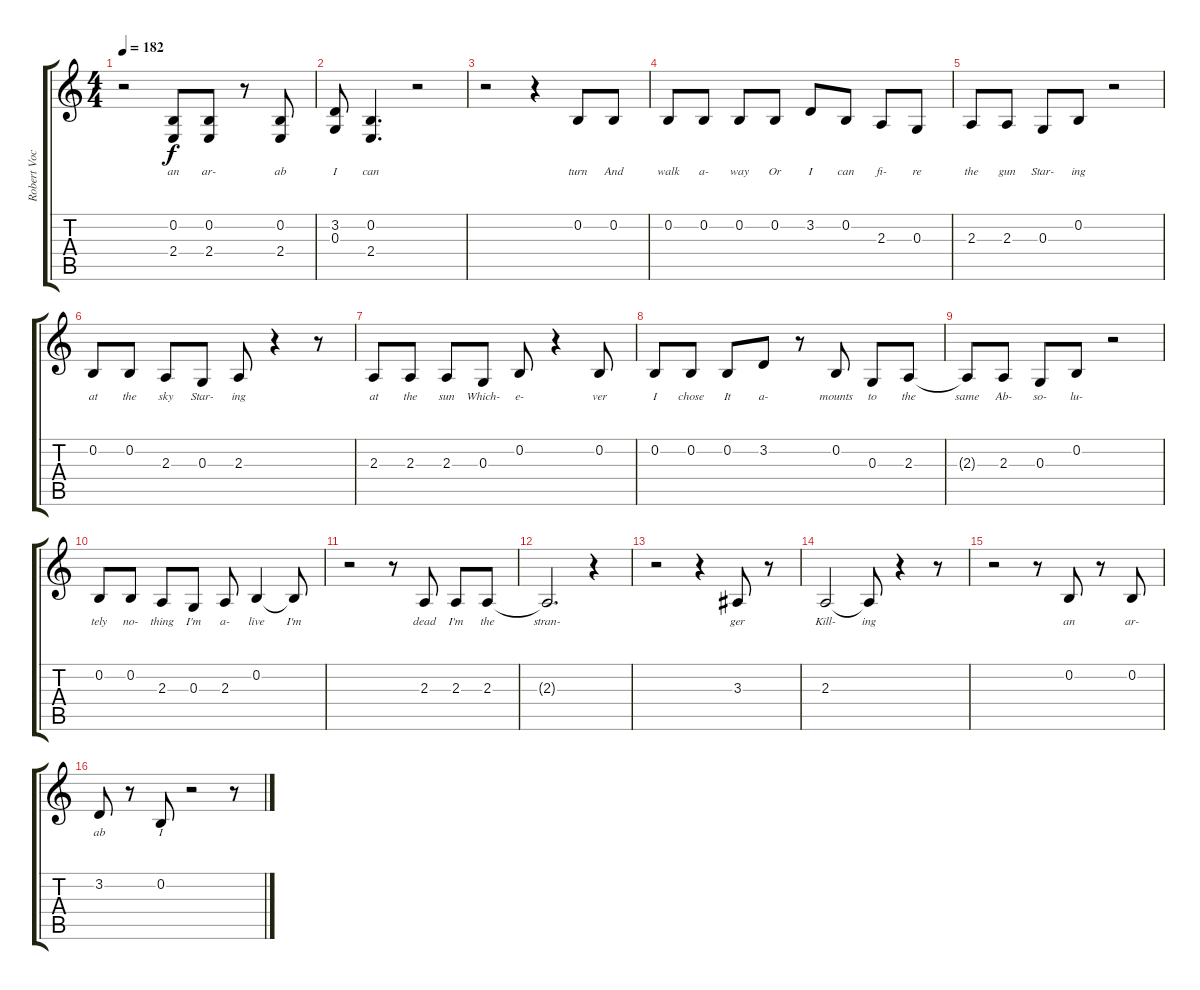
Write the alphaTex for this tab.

\track ("Robert Vocal" "Robert Voc") {instrument lead6voice}
\staff {score tabs}
\tuning (E4 B3 G3 D3 A2 E2) {hide}
\ts (4 4)
\tempo 182
\clef g2
\ks c
r.2{dy f} (0.2 2.4).8{lyrics (0 "an") lyrics (1 "") lyrics (2 "") lyrics (3 "") lyrics (4 "")} (0.2 2.4).8{lyrics (0 "ar-") lyrics (1 "") lyrics (2 "") lyrics (3 "") lyrics (4 "")} r.8 (0.2 2.4).8{lyrics (0 "ab") lyrics (1 "") lyrics (2 "") lyrics (3 "") lyrics (4 "")} |
(3.2 0.3).8{lyrics (0 "I") lyrics (1 "") lyrics (2 "") lyrics (3 "") lyrics (4 "")} (0.2 2.4).4{d lyrics (0 "can") lyrics (1 "") lyrics (2 "") lyrics (3 "") lyrics (4 "")} r.2 |
r.2 r.4 0.2.8{lyrics (0 "turn") lyrics (1 "") lyrics (2 "") lyrics (3 "") lyrics (4 "")} 0.2.8{lyrics (0 "And") lyrics (1 "") lyrics (2 "") lyrics (3 "") lyrics (4 "")} |
0.2.8{lyrics (0 "walk") lyrics (1 "") lyrics (2 "") lyrics (3 "") lyrics (4 "")} 0.2.8{lyrics (0 "a-") lyrics (1 "") lyrics (2 "") lyrics (3 "") lyrics (4 "")} 0.2.8{lyrics (0 "way") lyrics (1 "") lyrics (2 "") lyrics (3 "") lyrics (4 "")} 0.2.8{lyrics (0 "Or") lyrics (1 "") lyrics (2 "") lyrics (3 "") lyrics (4 "")} 3.2.8{lyrics (0 "I") lyrics (1 "") lyrics (2 "") lyrics (3 "") lyrics (4 "")} 0.2.8{lyrics (0 "can") lyrics (1 "") lyrics (2 "") lyrics (3 "") lyrics (4 "")} 2.3.8{lyrics (0 "fi-") lyrics (1 "") lyrics (2 "") lyrics (3 "") lyrics (4 "")} 0.3.8{lyrics (0 "re") lyrics (1 "") lyrics (2 "") lyrics (3 "") lyrics (4 "")} |
2.3.8{lyrics (0 "the") lyrics (1 "") lyrics (2 "") lyrics (3 "") lyrics (4 "")} 2.3.8{lyrics (0 "gun") lyrics (1 "") lyrics (2 "") lyrics (3 "") lyrics (4 "")} 0.3.8{lyrics (0 "Star-") lyrics (1 "") lyrics (2 "") lyrics (3 "") lyrics (4 "")} 0.2.8{lyrics (0 "ing") lyrics (1 "") lyrics (2 "") lyrics (3 "") lyrics (4 "")} r.2 |
0.2.8{lyrics (0 "at") lyrics (1 "") lyrics (2 "") lyrics (3 "") lyrics (4 "")} 0.2.8{lyrics (0 "the") lyrics (1 "") lyrics (2 "") lyrics (3 "") lyrics (4 "")} 2.3.8{lyrics (0 "sky") lyrics (1 "") lyrics (2 "") lyrics (3 "") lyrics (4 "")} 0.3.8{lyrics (0 "Star-") lyrics (1 "") lyrics (2 "") lyrics (3 "") lyrics (4 "")} 2.3.8{lyrics (0 "ing") lyrics (1 "") lyrics (2 "") lyrics (3 "") lyrics (4 "")} r.4 r.8 |
2.3.8{lyrics (0 "at") lyrics (1 "") lyrics (2 "") lyrics (3 "") lyrics (4 "")} 2.3.8{lyrics (0 "the") lyrics (1 "") lyrics (2 "") lyrics (3 "") lyrics (4 "")} 2.3.8{lyrics (0 "sun") lyrics (1 "") lyrics (2 "") lyrics (3 "") lyrics (4 "")} 0.3.8{lyrics (0 "Which-") lyrics (1 "") lyrics (2 "") lyrics (3 "") lyrics (4 "")} 0.2.8{lyrics (0 "e-") lyrics (1 "") lyrics (2 "") lyrics (3 "") lyrics (4 "")} r.4 0.2.8{lyrics (0 "ver") lyrics (1 "") lyrics (2 "") lyrics (3 "") lyrics (4 "")} |
0.2.8{lyrics (0 "I") lyrics (1 "") lyrics (2 "") lyrics (3 "") lyrics (4 "")} 0.2.8{lyrics (0 "chose") lyrics (1 "") lyrics (2 "") lyrics (3 "") lyrics (4 "")} 0.2.8{lyrics (0 "It") lyrics (1 "") lyrics (2 "") lyrics (3 "") lyrics (4 "")} 3.2.8{lyrics (0 "a-") lyrics (1 "") lyrics (2 "") lyrics (3 "") lyrics (4 "")} r.8 0.2.8{lyrics (0 "mounts") lyrics (1 "") lyrics (2 "") lyrics (3 "") lyrics (4 "")} 0.3.8{lyrics (0 "to") lyrics (1 "") lyrics (2 "") lyrics (3 "") lyrics (4 "")} 2.3.8{lyrics (0 "the") lyrics (1 "") lyrics (2 "") lyrics (3 "") lyrics (4 "")} |
2.3{t}.8{lyrics (0 "same") lyrics (1 "") lyrics (2 "") lyrics (3 "") lyrics (4 "")} 2.3.8{lyrics (0 "Ab-") lyrics (1 "") lyrics (2 "") lyrics (3 "") lyrics (4 "")} 0.3.8{lyrics (0 "so-") lyrics (1 "") lyrics (2 "") lyrics (3 "") lyrics (4 "")} 0.2.8{lyrics (0 "lu-") lyrics (1 "") lyrics (2 "") lyrics (3 "") lyrics (4 "")} r.2 |
0.2.8{lyrics (0 "tely") lyrics (1 "") lyrics (2 "") lyrics (3 "") lyrics (4 "")} 0.2.8{lyrics (0 "no-") lyrics (1 "") lyrics (2 "") lyrics (3 "") lyrics (4 "")} 2.3.8{lyrics (0 "thing") lyrics (1 "") lyrics (2 "") lyrics (3 "") lyrics (4 "")} 0.3.8{lyrics (0 "I'm") lyrics (1 "") lyrics (2 "") lyrics (3 "") lyrics (4 "")} 2.3.8{lyrics (0 "a-") lyrics (1 "") lyrics (2 "") lyrics (3 "") lyrics (4 "")} 0.2.4{lyrics (0 "live") lyrics (1 "") lyrics (2 "") lyrics (3 "") lyrics (4 "")} 0.2{t}.8{lyrics (0 "I'm") lyrics (1 "") lyrics (2 "") lyrics (3 "") lyrics (4 "")} |
r.2 r.8 2.3.8{lyrics (0 "dead") lyrics (1 "") lyrics (2 "") lyrics (3 "") lyrics (4 "")} 2.3.8{lyrics (0 "I'm") lyrics (1 "") lyrics (2 "") lyrics (3 "") lyrics (4 "")} 2.3.8{lyrics (0 "the") lyrics (1 "") lyrics (2 "") lyrics (3 "") lyrics (4 "")} |
2.3{t}.2{d lyrics (0 "stran-") lyrics (1 "") lyrics (2 "") lyrics (3 "") lyrics (4 "")} r.4 |
r.2 r.4 3.3.8{lyrics (0 "ger") lyrics (1 "") lyrics (2 "") lyrics (3 "") lyrics (4 "")} r.8 |
2.3.2{lyrics (0 "Kill-") lyrics (1 "") lyrics (2 "") lyrics (3 "") lyrics (4 "")} 2.3{t}.8{lyrics (0 "ing") lyrics (1 "") lyrics (2 "") lyrics (3 "") lyrics (4 "")} r.4 r.8 |
r.2 r.8 0.2.8{lyrics (0 "an") lyrics (1 "") lyrics (2 "") lyrics (3 "") lyrics (4 "")} r.8 0.2.8{lyrics (0 "ar-") lyrics (1 "") lyrics (2 "") lyrics (3 "") lyrics (4 "")} |
3.2.8{lyrics (0 "ab") lyrics (1 "") lyrics (2 "") lyrics (3 "") lyrics (4 "")} r.8 0.2.8{lyrics (0 "I") lyrics (1 "") lyrics (2 "") lyrics (3 "") lyrics (4 "")} r.2 r.8
